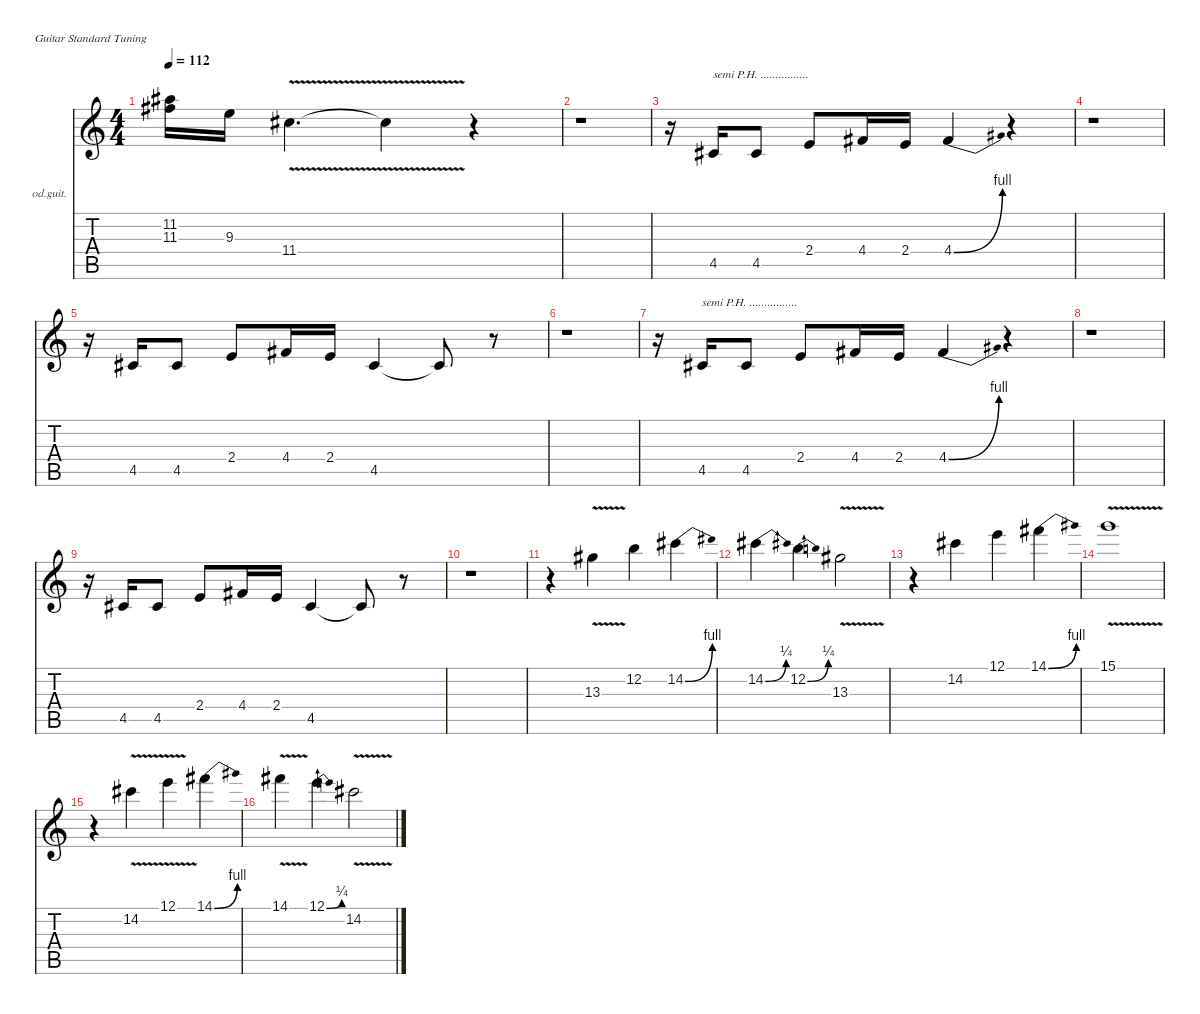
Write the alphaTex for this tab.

\defaultSystemsLayout 4
\hideDynamics
\bracketExtendMode nobrackets
\firstSystemTrackNameOrientation horizontal
\otherSystemsTrackNameOrientation horizontal
\track ("Gtr. 3" "od.guit.") {instrument overdrivenguitar}
\staff {score tabs}
\tuning (E4 B3 G3 D3 A2 E2)
\ts (4 4)
\tempo 112
\clef g2
\ks c
(11.2{t acc #} 11.3{t acc #}).16{dy f} 9.3.16 11.4{v acc #}.4{d} 11.4{v t acc #}.4 r.4 |
r.1 |
r.16 4.5{acc #}.16{txt "semi P.H. ................"} 4.5{acc #}.8 2.4.8 4.4{acc #}.16 2.4.16 4.4{be (bend 0 0 30 4) acc #}.4 r.4 |
r.1 |
r.16 4.5{acc #}.16 4.5{acc #}.8 2.4.8 4.4{acc #}.16 2.4.16 4.5{acc #}.4 4.5{t acc #}.8 r.8 |
r.1 |
r.16 4.5{acc #}.16{txt "semi P.H. ................"} 4.5{acc #}.8 2.4.8 4.4{acc #}.16 2.4.16 4.4{be (bend 0 0 30 4) acc #}.4 r.4 |
r.1 |
r.16 4.5{acc #}.16 4.5{acc #}.8 2.4.8 4.4{acc #}.16 2.4.16 4.5{acc #}.4 4.5{t acc #}.8 r.8 |
r.1 |
r.4 13.3{v acc #}.4 12.2.4 14.2{be (bend 0 0 30 4) acc #}.4 |
14.2{be (bend 0 0 30 1) acc #}.4 12.2{be (bend 0 0 30 1)}.4 13.3{v acc #}.2 |
r.4 14.2{acc #}.4 12.1.4 14.1{be (bend 0 0 30 4) acc #}.4 |
15.1{v}.1 |
r.4 14.2{v acc #}.4 12.1{v}.4 14.1{be (bend 0 0 30 4) acc #}.4 |
14.1{v acc #}.4 12.1{be (bend 0 0 30 1)}.4 14.2{v acc #}.2
